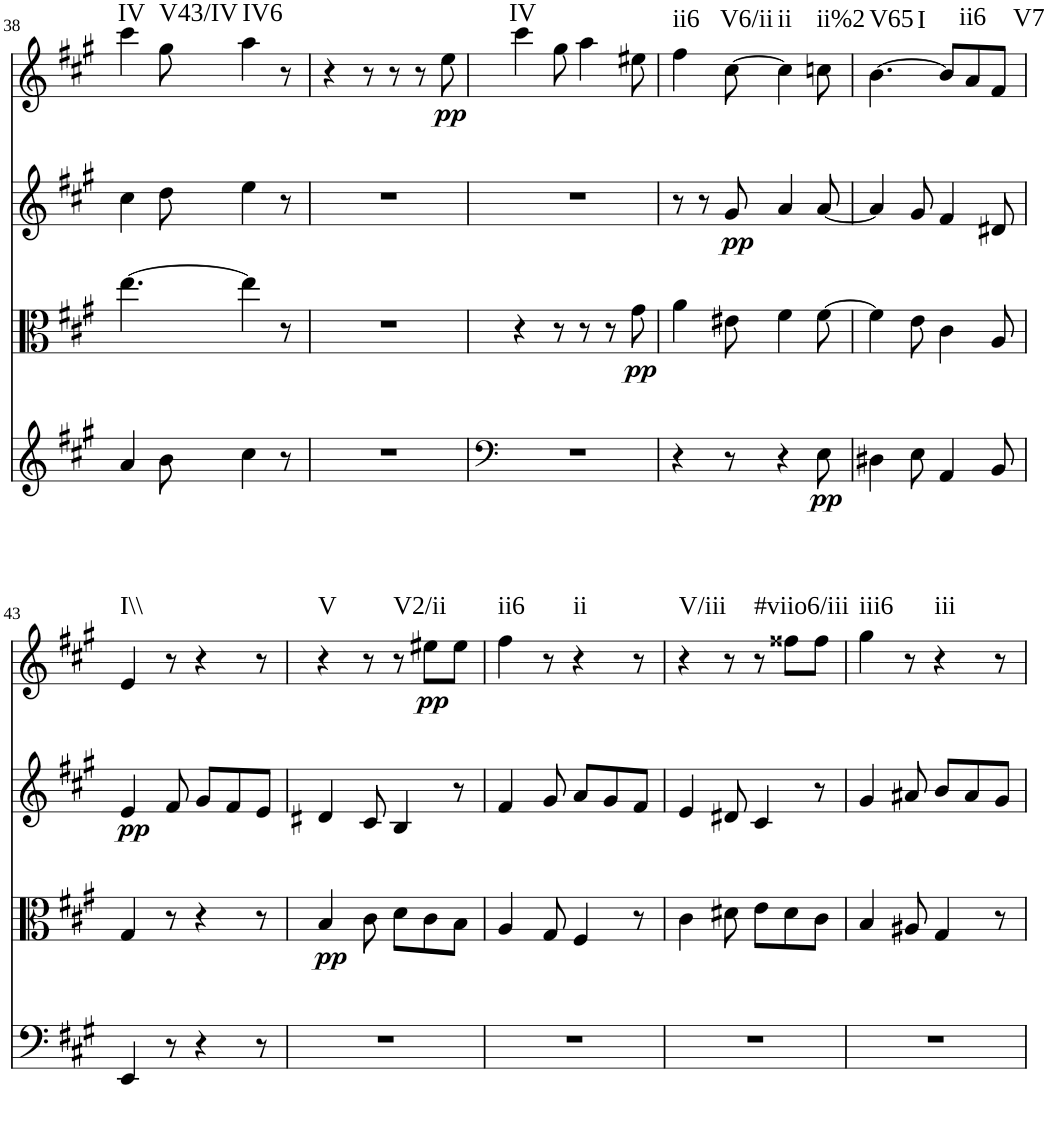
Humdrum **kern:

**kern	**dynam	**kern	**dynam	**kern	**dynam	**kern	**dynam	**harte
*part4	*part4	*part3	*part3	*part2	*part2	*part1	*part1	*part1
*staff4	*staff4	*staff3	*staff3	*staff2	*staff2	*staff1	*staff1	*
*I"Violoncello	*	*I"Viola	*	*I"Violin 2	*	*I"Violin 1	*	*
*I'Vc	*	*I'Vla	*	*I'Vln	*	*I'Vln	*	*
!!LO:PB:g=z
*clefG2	*	*clefC3	*	*clefG2	*	*clefG2	*	*
*k[f#c#g#]	*	*k[f#c#g#]	*	*k[f#c#g#]	*	*k[f#c#g#]	*	*
*A:	*	*A:	*	*A:	*	*A:	*	*
*M6/8	*	*M6/8	*	*M6/8	*	*M6/8	*	*
=38	=38	=38	=38	=38	=38	=38	=38	=38
!	!	!	!	!	!	!	!	!LO:H:kt=IV
4a/	.	[4.ee\	.	4cc#\	.	4ccc#\	.	N
!	!	!	!	!	!	!	!	!LO:H:kt=V43/IV
8b\	.	.	.	8dd\	.	8gg#\	.	N
!	!	!	!	!	!	!	!	!LO:H:kt=IV6
4cc#\	.	4ee\]	.	4ee\	.	4aa\	.	N
8r	.	8r	.	8r	.	8r	.	.
=39	=39	=39	=39	=39	=39	=39	=39	=39
2.r	.	2.r	.	2.r	.	4r	.	.
.	.	.	.	.	.	8r	.	.
.	.	.	.	.	.	8r	.	.
.	.	.	.	.	.	8r	.	.
!	!	!	!	!	!	!	!LO:DY:b	!
.	.	.	.	.	.	8ee\	pp	.
=40	=40	=40	=40	=40	=40	=40	=40	=40
*clefF4	*	*	*	*	*	*	*	*
!	!	!	!	!	!	!	!	!LO:H:kt=IV
2.r	.	4r	.	2.r	.	4ccc#\	.	N
.	.	8r	.	.	.	8gg#\	.	.
.	.	8r	.	.	.	4aa\	.	.
.	.	8r	.	.	.	.	.	.
!	!	!	!LO:DY:b	!	!	!	!	!
.	.	8g#\	pp	.	.	8ee#X\	.	.
=41	=41	=41	=41	=41	=41	=41	=41	=41
!	!	!	!	!	!	!	!	!LO:H:kt=ii6
4r	.	4a\	.	8r	.	4ff#\	.	N
.	.	.	.	8r	.	.	.	.
!	!	!	!	!	!LO:DY:b	!	!	!LO:H:kt=V6/ii
8r	.	8e#X\	.	8g#/	pp	[8cc#\	.	N
!	!	!	!	!	!	!	!	!LO:H:kt=ii
4r	.	4f#\	.	4a/	.	4cc#\]	.	N
!	!LO:DY:b	!	!	!	!	!	!	!LO:H:kt=ii%2
8E\	pp	[8f#\	.	[8a/	.	8ccn\	.	N
=42	=42	=42	=42	=42	=42	=42	=42	=42
!	!	!	!	!	!	!	!	!LO:H:kt=V65
4D#X\	.	4f#\]	.	4a/]	.	[4.b\	.	N
8E\	.	8e\	.	8g#/	.	.	.	.
!	!	!	!	!	!	!	!	!LO:H:kt=I
4AA/	.	4c#\	.	4f#/	.	8b/L]	.	N
!	!	!	!	!	!	!	!	!LO:H:kt=ii6
.	.	.	.	.	.	8a/	.	N
!	!	!	!	!	!	!	!	!LO:H:kt=V7
8BB/	.	8A/	.	8d#X/	.	8f#/J	.	N
!!LO:LB:g=z
=43	=43	=43	=43	=43	=43	=43	=43	=43
!	!	!	!	!	!LO:DY:b	!	!	!LO:H:kt=I\\
4EE/	.	4G#/	.	4e/	pp	4e/	.	N
8r	.	8r	.	8f#/	.	8r	.	.
4r	.	4r	.	8g#/L	.	4r	.	.
.	.	.	.	8f#/	.	.	.	.
8r	.	8r	.	8e/J	.	8r	.	.
=44	=44	=44	=44	=44	=44	=44	=44	=44
!	!	!	!LO:DY:b	!	!	!	!	!LO:H:kt=V
2.r	.	4B/	pp	4d#X/	.	4r	.	N
.	.	8c#\	.	8c#/	.	8r	.	.
!	!	!	!	!	!	!	!	!LO:H:kt=V2/ii
.	.	8d\L	.	4B/	.	8r	.	N
!	!	!	!	!	!	!	!LO:DY:b	!
.	.	8c#\	.	.	.	8ee#X\L	pp	.
.	.	8B\J	.	8r	.	8ee#\J	.	.
=45	=45	=45	=45	=45	=45	=45	=45	=45
!	!	!	!	!	!	!	!	!LO:H:kt=ii6
2.r	.	4A/	.	4f#/	.	4ff#\	.	N
.	.	8G#/	.	8g#/	.	8r	.	.
!	!	!	!	!	!	!	!	!LO:H:kt=ii
.	.	4F#/	.	8a/L	.	4r	.	N
.	.	.	.	8g#/	.	.	.	.
.	.	8r	.	8f#/J	.	8r	.	.
=46	=46	=46	=46	=46	=46	=46	=46	=46
!	!	!	!	!	!	!	!	!LO:H:kt=V/iii
2.r	.	4c#\	.	4e/	.	4r	.	N
.	.	8d#X\	.	8d#X/	.	8r	.	.
!	!	!	!	!	!	!	!	!LO:H:kt=#viio6/iii
.	.	8e\L	.	4c#/	.	8r	.	N
.	.	8d#\	.	.	.	8ff##X\L	.	.
.	.	8c#\J	.	8r	.	8ff##\J	.	.
=47	=47	=47	=47	=47	=47	=47	=47	=47
!	!	!	!	!	!	!	!	!LO:H:kt=iii6
2.r	.	4B/	.	4g#/	.	4gg#\	.	N
.	.	8A#X/	.	8a#X/	.	8r	.	.
!	!	!	!	!	!	!	!	!LO:H:kt=iii
.	.	4G#/	.	8b/L	.	4r	.	N
.	.	.	.	8a#/	.	.	.	.
.	.	8r	.	8g#/J	.	8r	.	.
=	=	=	=	=	=	=	=	=
*-	*-	*-	*-	*-	*-	*-	*-	*-
